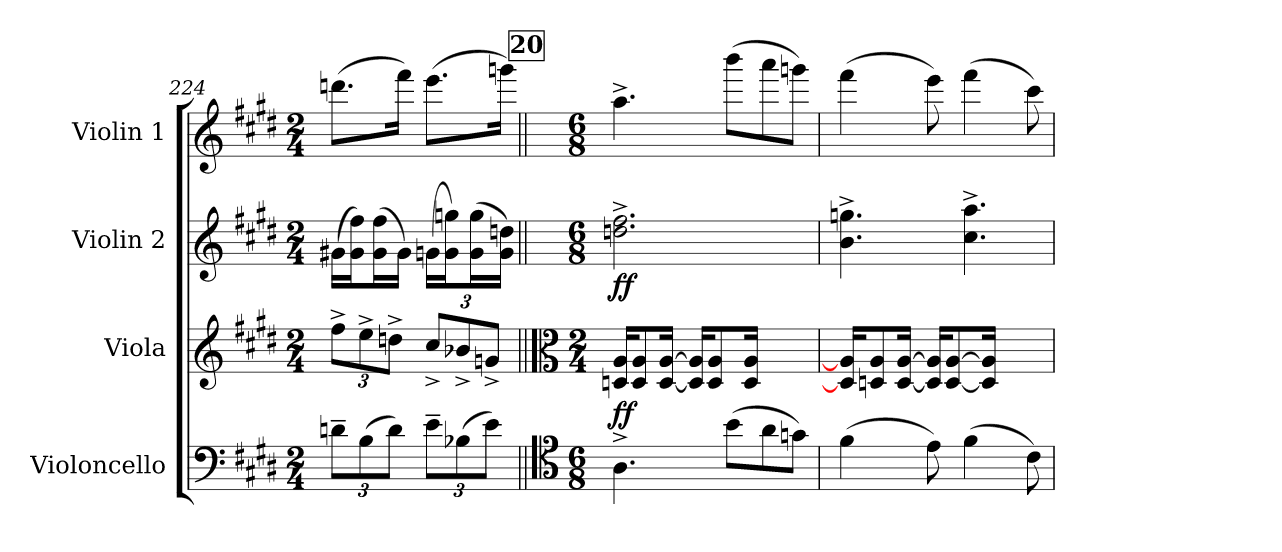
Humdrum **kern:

**kern	**dynam	**kern	**dynam	**kern	**dynam	**kern	**dynam
*part4	*part4	*part3	*part3	*part2	*part2	*part1	*part1
*staff4	*staff4	*staff3	*staff3	*staff2	*staff2	*staff1	*staff1
*I"Violoncello	*	*I"Viola	*	*I"Violin 2	*	*I"Violin 1	*
*I'Vc	*	*I'Vla	*	*I'Vln	*	*I'Vln	*
*clefF4	*	*clefG2	*	*clefG2	*	*clefG2	*
*k[f#c#g#d#]	*	*k[f#c#g#d#]	*	*k[f#c#g#d#]	*	*k[f#c#g#d#]	*
*M2/4	*	*M2/4	*	*M2/4	*	*M2/4	*
*Xbrackettup	*	*Xbrackettup	*	*	*	*	*
=224	=224	=224	=224	=224	=224	=224	=224
12dn~\L	.	12ff#^\L	.	(>16g#X\LL	.	(8.dddn\L	.
.	.	.	.	16g#\ 16ff#\J)	.	.	.
(12B\	.	12ee^\	.	.	.	.	.
.	.	.	.	(>16g#\ 16ff#\L	.	.	.
12d\J)	.	12ddn^\J	.	.	.	.	.
.	.	.	.	16g#\JJ)	.	16fff#\Jk)	.
12e~\L	.	12cc#^/L	.	(16gn\LL	.	(8.eee\L	.
.	.	.	.	16g\ 16ggn\J)	.	.	.
(12B-X\	.	12b-X^/	.	.	.	.	.
.	.	.	.	(16g\ 16gg\L	.	.	.
12e\J)	.	12gn^/J	.	.	.	.	.
.	.	.	.	16g\ 16ddn\JJ)	.	16gggn\Jk)	.
!!LO:REH:place=s1:a:B:cj:fs=14:t=20
=225||	=225||	=225||	=225||	=225||	=225||	=225||	=225||
*clefC4	*	*clefC3	*	*	*	*	*
*M6/8	*	*M2/4	*	*M6/8	*	*M6/8	*
!	!LO:DY:b	!	!	!	!	!	!
!	!LO:DY:n=1:b	!	!LO:DY:b	!	!LO:DY:b	!	!LO:DY:b
!	!	!	!	!	!	!	!LO:DY:n=1:b
4.A^\	ff other-dynamics	16Dn/ 16A/KL	ff	2.ddn\^ 2.ff#\^	ff	4.aa^\	ff other-dynamics
.	.	8D/ 8A/	.	.	.	.	.
.	.	[16D/ [16A/Jk	.	.	.	.	.
.	.	16D/] 16A/]KL	.	.	.	.	.
.	.	8D/ 8A/	.	.	.	.	.
(8b\L	.	.	.	.	.	(8bbb\L	.
.	.	[16D/ [16A/Jk	.	.	.	.	.
8a\	.	4ryy	.	.	.	8aaa\	.
8gn\J)	.	.	.	.	.	8gggn\J)	.
=226	=226	=226	=226	=226	=226	=226	=226
(4f#\	.	16D/] 16A/]KL	.	4.b\^ 4.ggn\^	.	(4fff#\	.
.	.	8Dn/ 8A/	.	.	.	.	.
.	.	[16D/ [16A/Jk	.	.	.	.	.
8e\)	.	16D/] 16A/]KL	.	.	.	8eee\)	.
.	.	[8D/ [8A/	.	.	.	.	.
(4f#\	.	.	.	4.cc#\^ 4.aa\^	.	(4fff#\	.
.	.	16D/_ 16A/]Jk	.	.	.	.	.
.	.	4ryy	.	.	.	.	.
8c#\)	.	.	.	.	.	8ccc#\)	.
=	=	=	=	=	=	=	=
*-	*-	*-	*-	*-	*-	*-	*-
